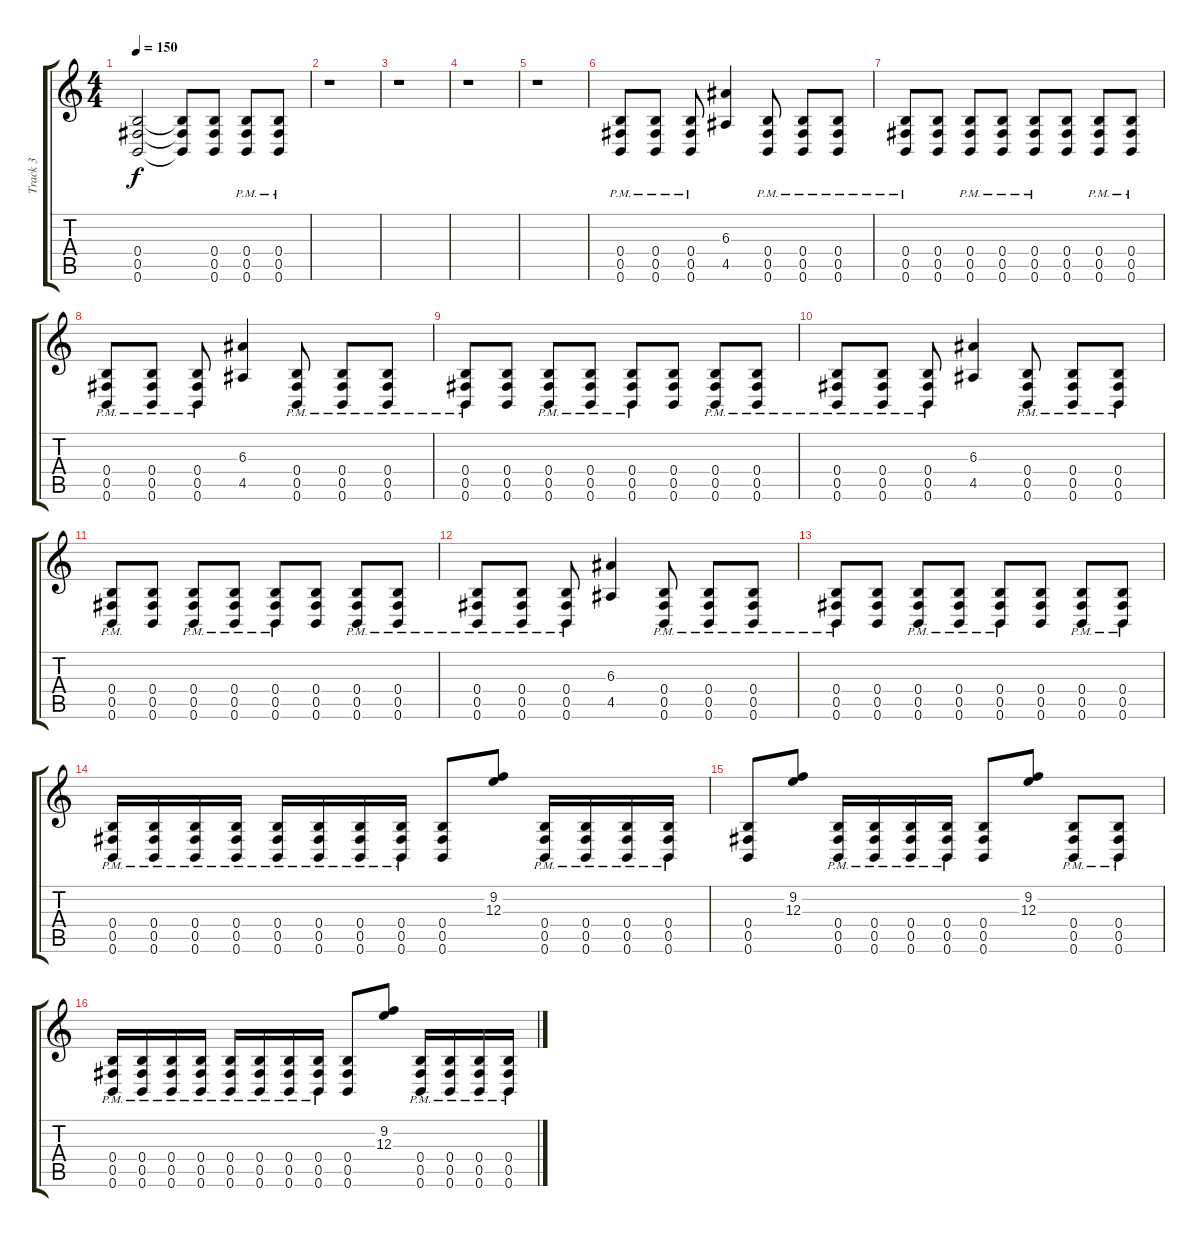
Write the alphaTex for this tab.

\track ("Track 3" "Track 3") {instrument distortionguitar}
\staff {score tabs}
\tuning (Db4 Ab3 E3 B2 Gb2 B1) {hide}
\ts (4 4)
\tempo 150
\clef g2
\ks c
(0.4{t} 0.5{t} 0.6{t}).2{dy f} (0.4{t} 0.5{t} 0.6{t}).8 (0.4 0.5 0.6).8 (0.4{pm} 0.5{pm} 0.6{pm}).8 (0.4{pm} 0.5{pm} 0.6{pm}).8 |
r.1 |
r.1 |
r.1 |
r.1 |
(0.4{pm} 0.5{pm} 0.6{pm}).8 (0.4{pm} 0.5{pm} 0.6{pm}).8 (0.4{pm} 0.5{pm} 0.6{pm}).8 (6.3 4.5).4 (0.4{pm} 0.5{pm} 0.6{pm}).8 (0.4{pm} 0.5{pm} 0.6{pm}).8 (0.4{pm} 0.5{pm} 0.6{pm}).8 |
(0.4{pm} 0.5{pm} 0.6{pm}).8 (0.4 0.5 0.6).8 (0.4{pm} 0.5{pm} 0.6{pm}).8 (0.4{pm} 0.5{pm} 0.6{pm}).8 (0.4{pm} 0.5{pm} 0.6{pm}).8 (0.4 0.5 0.6).8 (0.4{pm} 0.5{pm} 0.6{pm}).8 (0.4{pm} 0.5{pm} 0.6{pm}).8 |
(0.4{pm} 0.5{pm} 0.6{pm}).8 (0.4{pm} 0.5{pm} 0.6{pm}).8 (0.4{pm} 0.5{pm} 0.6{pm}).8 (6.3 4.5).4 (0.4{pm} 0.5{pm} 0.6{pm}).8 (0.4{pm} 0.5{pm} 0.6{pm}).8 (0.4{pm} 0.5{pm} 0.6{pm}).8 |
(0.4{pm} 0.5{pm} 0.6{pm}).8 (0.4 0.5 0.6).8 (0.4{pm} 0.5{pm} 0.6{pm}).8 (0.4{pm} 0.5{pm} 0.6{pm}).8 (0.4{pm} 0.5{pm} 0.6{pm}).8 (0.4 0.5 0.6).8 (0.4{pm} 0.5{pm} 0.6{pm}).8 (0.4{pm} 0.5{pm} 0.6{pm}).8 |
(0.4{pm} 0.5{pm} 0.6{pm}).8 (0.4{pm} 0.5{pm} 0.6{pm}).8 (0.4{pm} 0.5{pm} 0.6{pm}).8 (6.3 4.5).4 (0.4{pm} 0.5{pm} 0.6{pm}).8 (0.4{pm} 0.5{pm} 0.6{pm}).8 (0.4{pm} 0.5{pm} 0.6{pm}).8 |
(0.4{pm} 0.5{pm} 0.6{pm}).8 (0.4 0.5 0.6).8 (0.4{pm} 0.5{pm} 0.6{pm}).8 (0.4{pm} 0.5{pm} 0.6{pm}).8 (0.4{pm} 0.5{pm} 0.6{pm}).8 (0.4 0.5 0.6).8 (0.4{pm} 0.5{pm} 0.6{pm}).8 (0.4{pm} 0.5{pm} 0.6{pm}).8 |
(0.4{pm} 0.5{pm} 0.6{pm}).8 (0.4{pm} 0.5{pm} 0.6{pm}).8 (0.4{pm} 0.5{pm} 0.6{pm}).8 (6.3 4.5).4 (0.4{pm} 0.5{pm} 0.6{pm}).8 (0.4{pm} 0.5{pm} 0.6{pm}).8 (0.4{pm} 0.5{pm} 0.6{pm}).8 |
(0.4{pm} 0.5{pm} 0.6{pm}).8 (0.4 0.5 0.6).8 (0.4{pm} 0.5{pm} 0.6{pm}).8 (0.4{pm} 0.5{pm} 0.6{pm}).8 (0.4{pm} 0.5{pm} 0.6{pm}).8 (0.4 0.5 0.6).8 (0.4{pm} 0.5{pm} 0.6{pm}).8 (0.4{pm} 0.5{pm} 0.6{pm}).8 |
(0.4{pm} 0.5{pm} 0.6{pm}).16 (0.4{pm} 0.5{pm} 0.6{pm}).16 (0.4{pm} 0.5{pm} 0.6{pm}).16 (0.4{pm} 0.5{pm} 0.6{pm}).16 (0.4{pm} 0.5{pm} 0.6{pm}).16 (0.4{pm} 0.5{pm} 0.6{pm}).16 (0.4{pm} 0.5{pm} 0.6{pm}).16 (0.4{pm} 0.5{pm} 0.6{pm}).16 (0.4 0.5 0.6).8 (9.2 12.3).8 (0.4{pm} 0.5{pm} 0.6{pm}).16 (0.4{pm} 0.5{pm} 0.6{pm}).16 (0.4{pm} 0.5{pm} 0.6{pm}).16 (0.4{pm} 0.5{pm} 0.6{pm}).16 |
(0.4 0.5 0.6).8 (9.2 12.3).8 (0.4{pm} 0.5{pm} 0.6{pm}).16 (0.4{pm} 0.5{pm} 0.6{pm}).16 (0.4{pm} 0.5{pm} 0.6{pm}).16 (0.4{pm} 0.5{pm} 0.6{pm}).16 (0.4 0.5 0.6).8 (9.2 12.3).8 (0.4{pm} 0.5{pm} 0.6{pm}).8 (0.4{pm} 0.5{pm} 0.6{pm}).8 |
(0.4{pm} 0.5{pm} 0.6{pm}).16 (0.4{pm} 0.5{pm} 0.6{pm}).16 (0.4{pm} 0.5{pm} 0.6{pm}).16 (0.4{pm} 0.5{pm} 0.6{pm}).16 (0.4{pm} 0.5{pm} 0.6{pm}).16 (0.4{pm} 0.5{pm} 0.6{pm}).16 (0.4{pm} 0.5{pm} 0.6{pm}).16 (0.4{pm} 0.5{pm} 0.6{pm}).16 (0.4 0.5 0.6).8 (9.2 12.3).8 (0.4{pm} 0.5{pm} 0.6{pm}).16 (0.4{pm} 0.5{pm} 0.6{pm}).16 (0.4{pm} 0.5{pm} 0.6{pm}).16 (0.4{pm} 0.5{pm} 0.6{pm}).16
